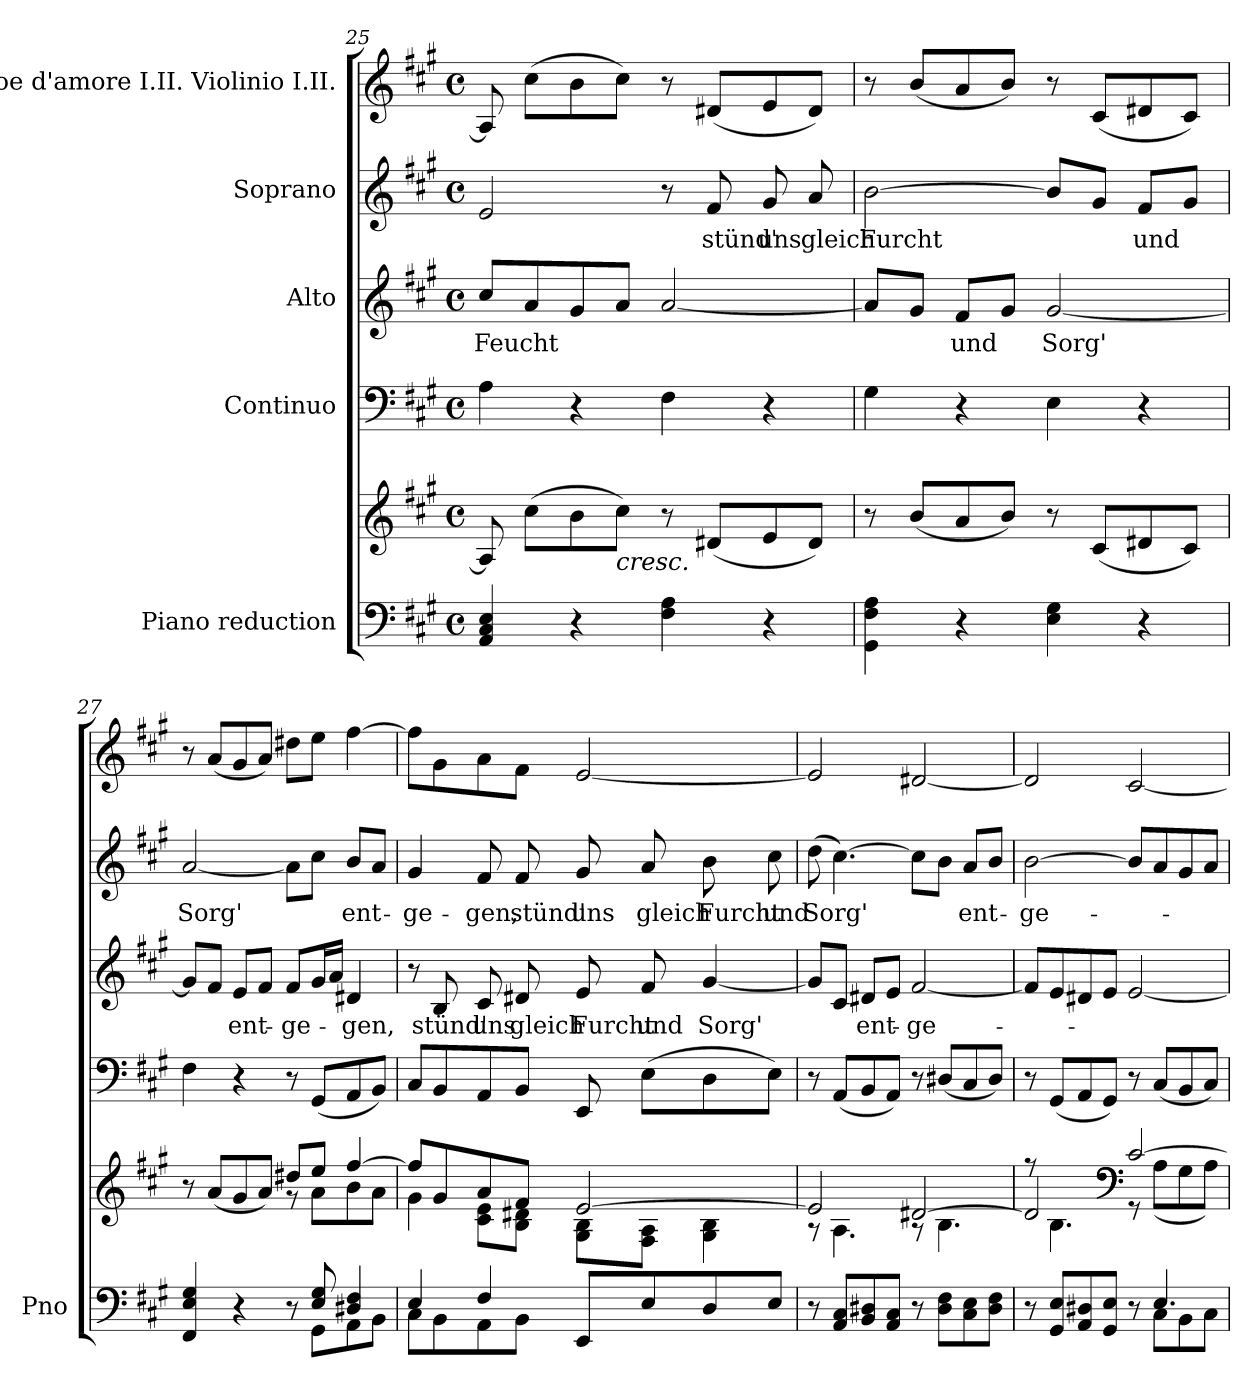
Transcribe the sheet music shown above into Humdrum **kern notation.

**kern	**kern	**kern	**kern	**text	**kern	**text	**kern
*part5	*part5	*part4	*part3	*part3	*part2	*part2	*part1
*staff6	*staff5	*staff4	*staff3	*staff3	*staff2	*staff2	*staff1
*I"Piano reduction	*	*I"Continuo	*I"Alto	*	*I"Soprano	*	*I"Oboe d'amore I.II. Violinio I.II.
*I'Pno	*	*	*	*	*	*	*
*clefF4	*clefG2	*clefF4	*clefG2	*	*clefG2	*	*clefG2
*k[f#c#g#]	*k[f#c#g#]	*k[f#c#g#]	*k[f#c#g#]	*	*k[f#c#g#]	*	*k[f#c#g#]
*M4/4	*M4/4	*M4/4	*M4/4	*	*M4/4	*	*M4/4
*met(c)	*met(c)	*met(c)	*met(c)	*	*met(c)	*	*met(c)
=25	=25	=25	=25	=25	=25	=25	=25
!	!	!	!	!LO:LY:b	!	!	!
4AA/ 4C#/ 4E/	8A/]	4A\	8cc#/L	Feucht	2e/	.	8A/]
.	(>8cc#\L	.	8a/	.	.	.	(>8cc#\L
4r	8b\	4r	8g#/	.	.	.	8b\
!	!LO:TX:b:i:t=cresc.	!	!	!	!	!	!
.	8cc#\J)	.	8a/J	.	.	.	8cc#\J)
4F#\ 4A\	8r	4F#\	[2a/	.	8r	.	8r
!	!	!	!	!	!	!LO:LY:b	!
.	(<8d#X/L	.	.	.	8f#/	stünd'	(<8d#X/L
!	!	!	!	!	!	!LO:LY:b	!
4r	8e/	4r	.	.	8g#/	uns	8e/
!	!	!	!	!	!	!LO:LY:b	!
.	8d#/J)	.	.	.	8a/	gleich	8d#/J)
=26	=26	=26	=26	=26	=26	=26	=26
!	!	!	!	!	!	!LO:LY:b	!
4GG#\ 4F#\ 4A\	8r	4G#\	8a/L]	.	[2b\	Furcht	8r
.	(<8b/L	.	8g#/J	.	.	.	(<8b/L
!	!	!	!	!LO:LY:b	!	!	!
4r	8a/	4r	8f#/L	und	.	.	8a/
.	8b/J)	.	8g#/J	.	.	.	8b/J)
!	!	!	!	!LO:LY:b	!	!	!
4E\ 4G#\	8r	4E\	[2g#/	Sorg'	8b/L]	.	8r
.	(<8c#/L	.	.	.	8g#/J	.	(<8c#/L
!	!	!	!	!	!	!LO:LY:b	!
4r	8d#X/	4r	.	.	8f#/L	und	8d#X/
.	8c#/J)	.	.	.	8g#/J	.	8c#/J)
=27	=27	=27	=27	=27	=27	=27	=27
*^	*^	*	*	*	*	*	*
!	!	!	!	!	!	!	!	!LO:LY:b	!
4FF#/ 4E/ 4G#/	4ryy	8r	8ryy	4F#\	8g#/L]	.	[2a/	Sorg'	8r
.	.	(<8a/L	8ryy	.	8f#/J	.	.	.	(<8a/L
!	!	!	!	!	!	!LO:LY:b	!	!	!
4r	4ryy	8g#/	4ryy	4r	8e/L	ent-	.	.	8g#/
.	.	8a/J)	.	.	8f#/J	.	.	.	8a/J)
!	!	!	!	!	!	!LO:LY:b	!	!	!
8r	8ryy	8dd#X/L	8r	8r	8f#/L	-ge-	8a\L]	.	8dd#X\L
8E/ 8G#/	8GG#\L	8ee/J	8a\L	(<8GG#/L	16g#/L	.	8cc#\J	.	8ee\J
.	.	.	.	.	16a/JJ	.	.	.	.
!	!	!	!	!	!	!LO:LY:b	!	!LO:LY:b	!
4D#X/ 4F#/	8AA\	[4ff#/	8b\	8AA/	4d#X/	-gen,	8b/L	ent-	[4ff#\
.	8BB\J	.	8a\J	8BB/J)	.	.	8a/J	.	.
!!LO:PB:g=z
=28	=28	=28	=28	=28	=28	=28	=28	=28	=28
!	!	!	!	!	!	!	!	!LO:LY:b	!
4E/	8C#\L	8ff#/L]	4g#\	8C#/L	8r	.	4g#/	ge-	8ff#\L]
!	!	!	!	!	!	!LO:LY:b	!	!	!
.	8BB\	8g#/	.	8BB/	8B/	stünd'	.	.	8g#\
!	!	!	!	!	!	!LO:LY:b	!	!LO:LY:b	!
4F#/	8AA\	8a/	8c#\ 8e\L	8AA/	8c#/	uns	8f#/	-gen,	8a\
!	!	!	!	!	!	!LO:LY:b	!	!LO:LY:b	!
.	8BB\J	8f#/J	8B\ 8d#X\J	8BB/J	8d#X/	gleich	8f#/	stünd'	8f#\J
!	!	!	!	!	!	!LO:LY:b	!	!LO:LY:b	!
8EE/L	2ryy	[2e/	8G#\ 8B\L	8EE/	8e/	Furcht	8g#/	uns	[2e/
!	!	!	!	!	!	!LO:LY:b	!	!LO:LY:b	!
8E/	.	.	8F#\ 8A\J	(>8E\L	8f#/	und	8a/	gleich	.
!	!	!	!	!	!	!LO:LY:b	!	!LO:LY:b	!
8D/	.	.	4G#\ 4B\	8D\	[4g#/	Sorg'	8b\	Furcht	.
!	!	!	!	!	!	!	!	!LO:LY:b	!
8E/J	.	.	.	8E\J)	.	.	8cc#\	und	.
*v	*v	*	*	*	*	*	*	*	*
=29	=29	=29	=29	=29	=29	=29	=29	=29
!	!	!	!	!	!	!	!LO:LY:b	!
8r	2e/]	8rA	8r	8g#/L]	.	(>8dd\	Sorg'	2e/]
8AA/ 8C#/L	.	4.A\	(<8AA/L	8c#/J	.	[4.cc#\)	.	.
!	!	!	!	!	!LO:LY:b	!	!	!
8BB/ 8D#X/	.	.	8BB/	8d#X/L	ent-	.	.	.
8AA/ 8C#/J	.	.	8AA/J)	8e/J	.	.	.	.
!	!	!	!	!	!LO:LY:b	!	!	!
8r	[2d#X/	8rA	8r	[2f#/	-ge-	8cc#\L]	.	[2d#X/
8D#\ 8F#\L	.	4.B\	(<8D#X/L	.	.	8b\J	.	.
!	!	!	!	!	!	!	!LO:LY:b	!
8C#\ 8E\	.	.	8C#/	.	.	8a/L	ent-	.
8D#\ 8F#\J	.	.	8D#/J)	.	.	8b/J	.	.
=30	=30	=30	=30	=30	=30	=30	=30	=30
*^	*	*	*	*	*	*	*	*
!	!	!	!	!	!	!	!	!LO:LY:b	!
8r	8ryy	2d#/]	8rff	8r	8f#/L]	.	[2b\	-ge-	2d#/]
8GG#/ 8E/L	8ryy	.	4.B\	(<8GG#/L	8e/	.	.	.	.
8AA/ 8D#X/	4ryy	.	.	8AA/	8d#X/	.	.	.	.
8GG#/ 8E/J	.	.	.	8GG#/J)	8e/J	.	.	.	.
*	*	*clefF4	*	*	*	*	*	*	*
8r	8ryy	[2c#/	8r	8r	[2e/	.	8b/L]	.	[2c#/
4.E/	8C#\L	.	(<8A\L	(<8C#/L	.	.	8a/	.	.
.	8BB\	.	8G#\	8BB/	.	.	8g#/	.	.
.	8C#\J	.	8A\J)	8C#/J)	.	.	8a/J	.	.
*v	*v	*	*	*	*	*	*	*	*
*	*v	*v	*	*	*	*	*	*
=	=	=	=	=	=	=	=
*-	*-	*-	*-	*-	*-	*-	*-
